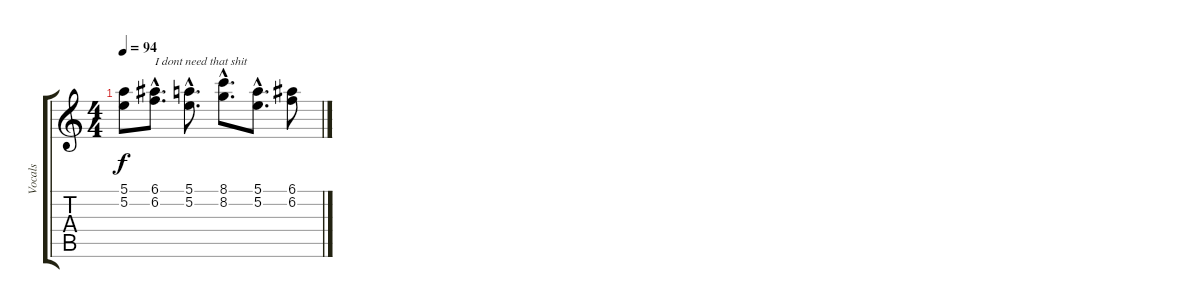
\track ("Vocals" "Vocals") {instrument fretlessbass}
\staff {score tabs}
\tuning (E4 B3 G3 D3 A2 E2) {hide}
\ts (4 4)
\tempo 94
\clef g2
\ks c
(5.1{t} 5.2{t}).8{dy f} (6.1{hac} 6.2{hac}).8{d txt "I dont need that shit"} (5.1{hac} 5.2{hac}).8{d} (8.1{hac} 8.2{hac}).8{d} (5.1{hac} 5.2{hac}).8{d} (6.1 6.2).8
